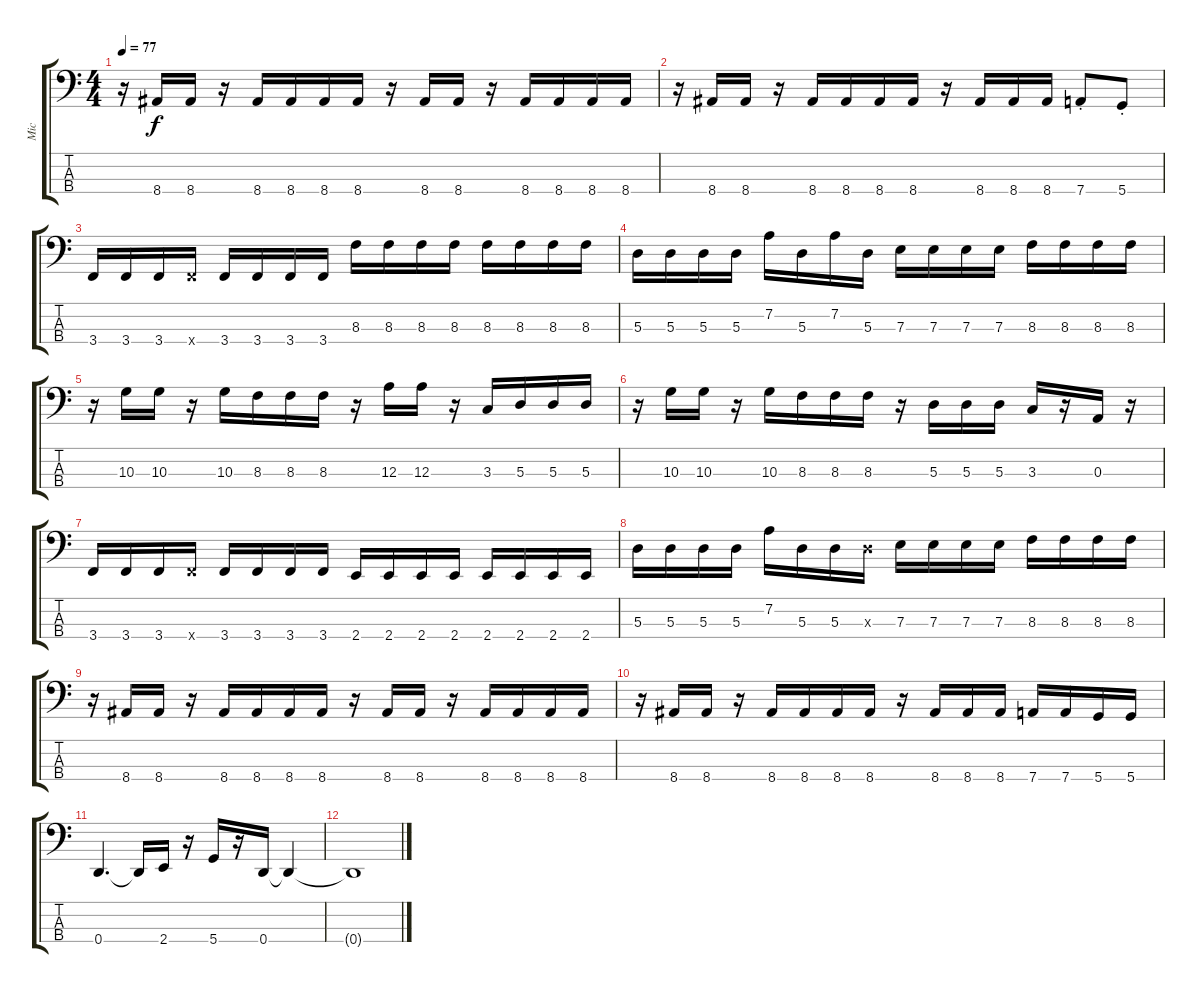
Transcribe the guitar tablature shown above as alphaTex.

\track ("Mic" "Mic") {instrument electricbassfinger}
\staff {score tabs}
\tuning (G2 D2 A1 D1) {hide}
\ts (4 4)
\tempo 77
\clef f4
\ks c
r.16{dy f} 8.4.16 8.4.16 r.16 8.4.16 8.4.16 8.4.16 8.4.16 r.16 8.4.16 8.4.16 r.16 8.4.16 8.4.16 8.4.16 8.4.16 |
r.16 8.4.16 8.4.16 r.16 8.4.16 8.4.16 8.4.16 8.4.16 r.16 8.4.16 8.4.16 8.4.16 7.4{st}.8 5.4{st}.8 |
3.4.16 3.4.16 3.4.16 3.4{x}.16 3.4.16 3.4.16 3.4.16 3.4.16 8.3.16 8.3.16 8.3.16 8.3.16 8.3.16 8.3.16 8.3.16 8.3.16 |
5.3.16 5.3.16 5.3.16 5.3.16 7.2.16 5.3.16 7.2.16 5.3.16 7.3.16 7.3.16 7.3.16 7.3.16 8.3.16 8.3.16 8.3.16 8.3.16 |
r.16 10.3.16 10.3.16 r.16 10.3.16 8.3.16 8.3.16 8.3.16 r.16 12.3.16 12.3.16 r.16 3.3.16 5.3.16 5.3.16 5.3.16 |
r.16 10.3.16 10.3.16 r.16 10.3.16 8.3.16 8.3.16 8.3.16 r.16 5.3.16 5.3.16 5.3.16 3.3.16 r.16 0.3.16 r.16 |
3.4.16 3.4.16 3.4.16 3.4{x}.16 3.4.16 3.4.16 3.4.16 3.4.16 2.4.16 2.4.16 2.4.16 2.4.16 2.4.16 2.4.16 2.4.16 2.4.16 |
5.3.16 5.3.16 5.3.16 5.3.16 7.2.16 5.3.16 5.3.16 5.3{x}.16 7.3.16 7.3.16 7.3.16 7.3.16 8.3.16 8.3.16 8.3.16 8.3.16 |
r.16 8.4.16 8.4.16 r.16 8.4.16 8.4.16 8.4.16 8.4.16 r.16 8.4.16 8.4.16 r.16 8.4.16 8.4.16 8.4.16 8.4.16 |
r.16 8.4.16 8.4.16 r.16 8.4.16 8.4.16 8.4.16 8.4.16 r.16 8.4.16 8.4.16 8.4.16 7.4.16 7.4.16 5.4.16 5.4.16 |
0.4.4{d} 0.4{t}.16 2.4.16 r.16 5.4.16 r.16 0.4.16 0.4{t}.4 |
0.4{t}.1
